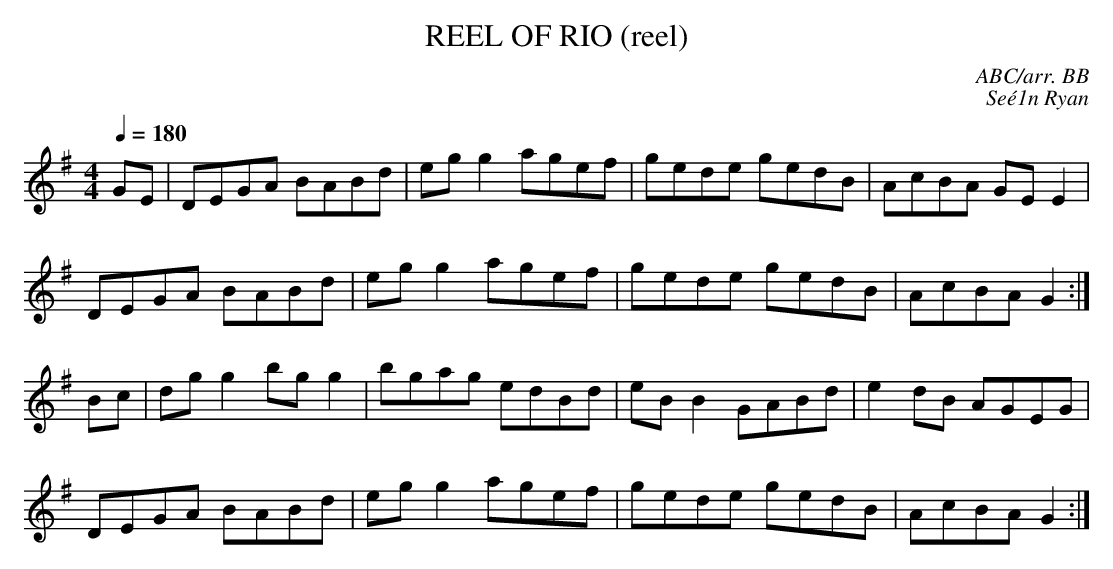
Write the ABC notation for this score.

X:1
T:REEL OF RIO (reel)
C:ABC/arr. BB
C:Se\'e1n Ryan
Brazil but Sean Ryan's nickname!
M:4/4
Q:1/4=180
L:1/8
K:G
GE|DEGA BABd|egg2 agef|gede gedB|AcBA GEE2|
DEGA BABd|egg2 agef|gede gedB|AcBA G2 :|
Bc|dgg2 bgg2|bgag edBd|eBB2 GABd|e2dB AGEG|
DEGA BABd|egg2 agef|gede gedB|AcBA G2 :|
